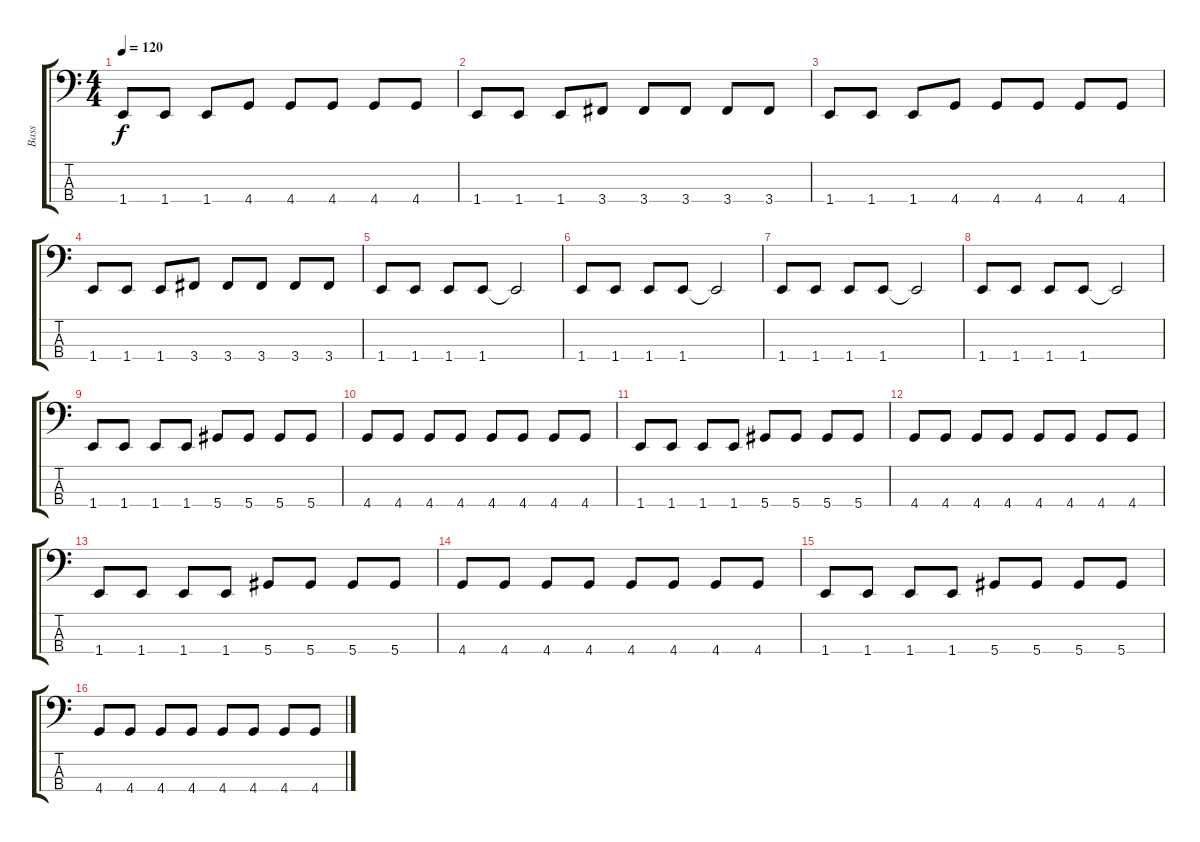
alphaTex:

\track ("Bass" "Bass") {instrument distortionguitar}
\staff {score tabs}
\tuning (Gb2 Db2 Ab1 Eb1) {hide}
\ts (4 4)
\tempo 120
\clef f4
\ks c
1.4.8{dy f} 1.4.8 1.4.8 4.4.8 4.4.8 4.4.8 4.4.8 4.4.8 |
1.4.8 1.4.8 1.4.8 3.4.8 3.4.8 3.4.8 3.4.8 3.4.8 |
1.4.8 1.4.8 1.4.8 4.4.8 4.4.8 4.4.8 4.4.8 4.4.8 |
1.4.8 1.4.8 1.4.8 3.4.8 3.4.8 3.4.8 3.4.8 3.4.8 |
1.4.8 1.4.8 1.4.8 1.4.8 1.4{t}.2 |
1.4.8 1.4.8 1.4.8 1.4.8 1.4{t}.2 |
1.4.8 1.4.8 1.4.8 1.4.8 1.4{t}.2 |
1.4.8 1.4.8 1.4.8 1.4.8 1.4{t}.2 |
1.4.8 1.4.8 1.4.8 1.4.8 5.4.8 5.4.8 5.4.8 5.4.8 |
4.4.8 4.4.8 4.4.8 4.4.8 4.4.8 4.4.8 4.4.8 4.4.8 |
1.4.8 1.4.8 1.4.8 1.4.8 5.4.8 5.4.8 5.4.8 5.4.8 |
4.4.8 4.4.8 4.4.8 4.4.8 4.4.8 4.4.8 4.4.8 4.4.8 |
1.4.8 1.4.8 1.4.8 1.4.8 5.4.8 5.4.8 5.4.8 5.4.8 |
4.4.8 4.4.8 4.4.8 4.4.8 4.4.8 4.4.8 4.4.8 4.4.8 |
1.4.8 1.4.8 1.4.8 1.4.8 5.4.8 5.4.8 5.4.8 5.4.8 |
4.4.8 4.4.8 4.4.8 4.4.8 4.4.8 4.4.8 4.4.8 4.4.8
